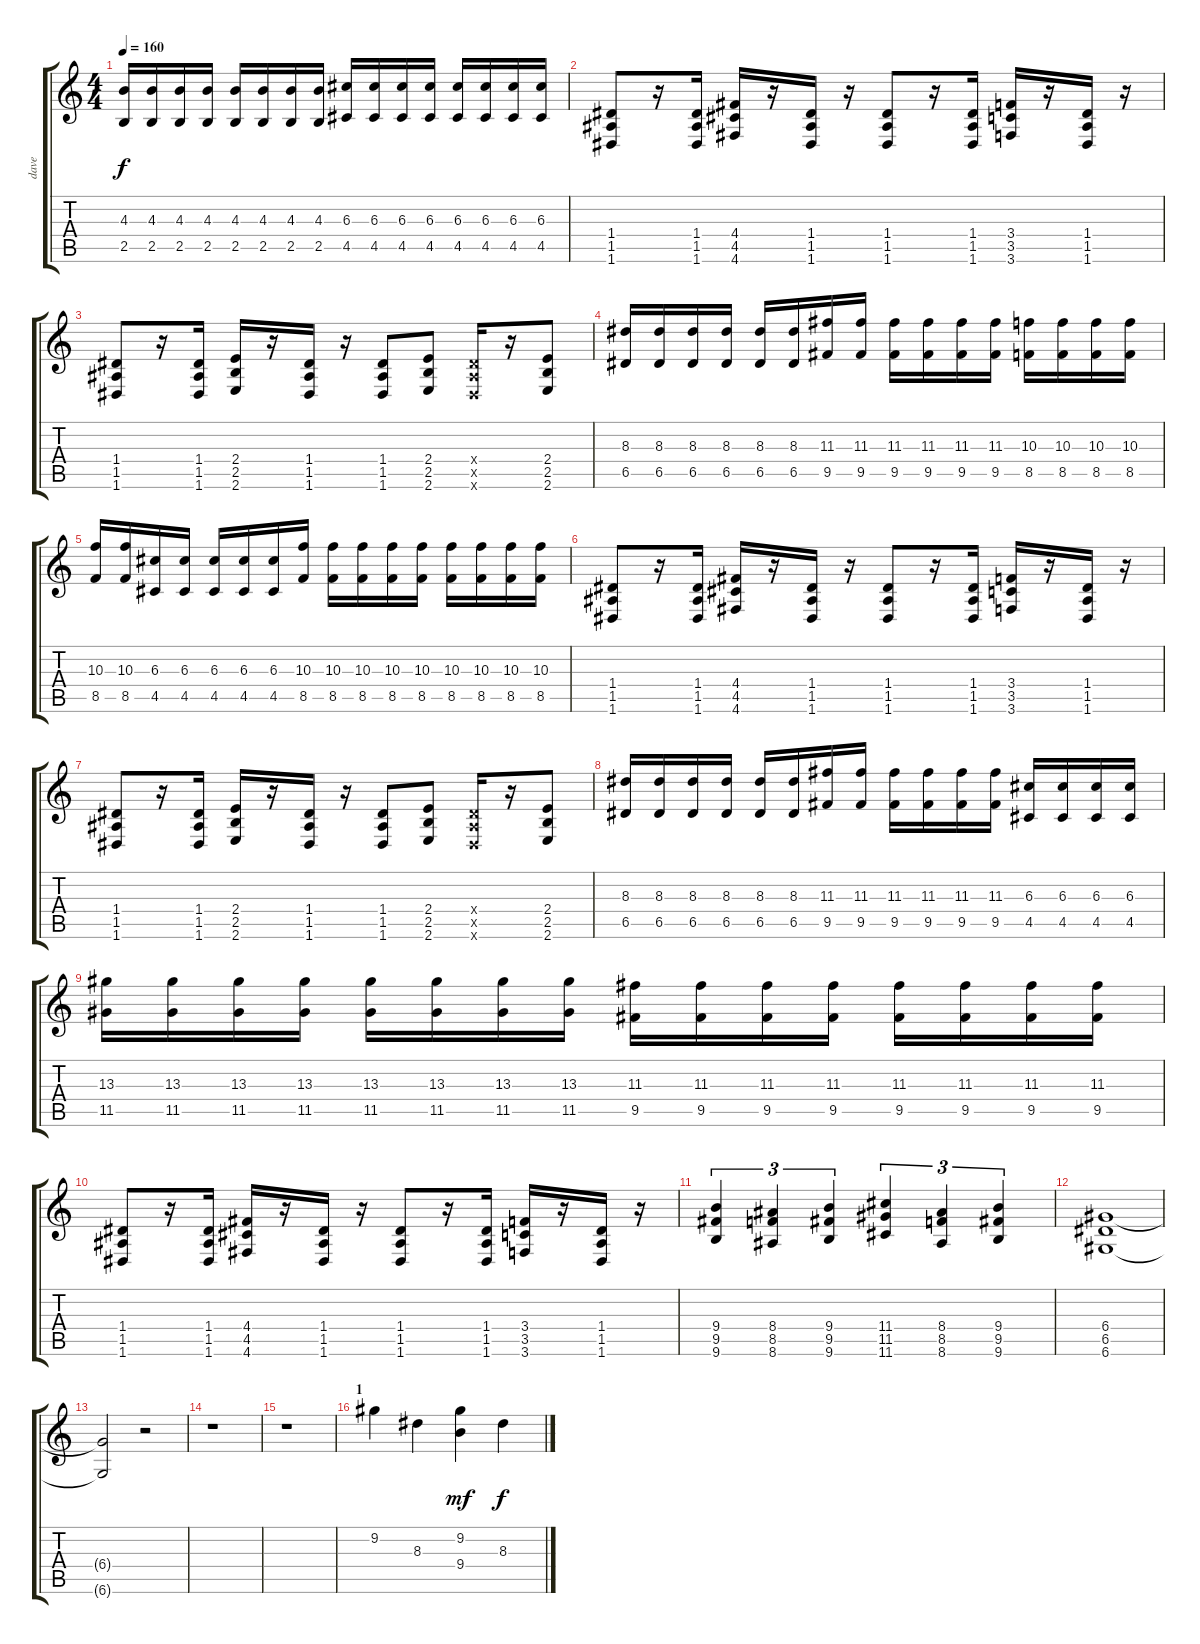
\track ("dave" "dave") {instrument distortionguitar}
\staff {score tabs}
\tuning (E4 B3 G3 D3 A2 D2) {hide}
\ts (4 4)
\tempo 160
\clef g2
\ks c
(4.3 2.5).16{dy f} (4.3 2.5).16 (4.3 2.5).16 (4.3 2.5).16 (4.3 2.5).16 (4.3 2.5).16 (4.3 2.5).16 (4.3 2.5).16 (6.3 4.5).16 (6.3 4.5).16 (6.3 4.5).16 (6.3 4.5).16 (6.3 4.5).16 (6.3 4.5).16 (6.3 4.5).16 (6.3 4.5).16 |
(1.4 1.5 1.6).8 r.16 (1.4 1.5 1.6).16 (4.4 4.5 4.6).16 r.16 (1.4 1.5 1.6).16 r.16 (1.4 1.5 1.6).8 r.16 (1.4 1.5 1.6).16 (3.4 3.5 3.6).16 r.16 (1.4 1.5 1.6).16 r.16 |
(1.4 1.5 1.6).8 r.16 (1.4 1.5 1.6).16 (2.4 2.5 2.6).16 r.16 (1.4 1.5 1.6).16 r.16 (1.4 1.5 1.6).8 (2.4 2.5 2.6).8 (1.4{x} 1.5{x} 1.6{x}).16 r.16 (2.4 2.5 2.6).8 |
(8.3 6.5).16 (8.3 6.5).16 (8.3 6.5).16 (8.3 6.5).16 (8.3 6.5).16 (8.3 6.5).16 (11.3 9.5).16 (11.3 9.5).16 (11.3 9.5).16 (11.3 9.5).16 (11.3 9.5).16 (11.3 9.5).16 (10.3 8.5).16 (10.3 8.5).16 (10.3 8.5).16 (10.3 8.5).16 |
(10.3 8.5).16 (10.3 8.5).16 (6.3 4.5).16 (6.3 4.5).16 (6.3 4.5).16 (6.3 4.5).16 (6.3 4.5).16 (10.3 8.5).16 (10.3 8.5).16 (10.3 8.5).16 (10.3 8.5).16 (10.3 8.5).16 (10.3 8.5).16 (10.3 8.5).16 (10.3 8.5).16 (10.3 8.5).16 |
(1.4 1.5 1.6).8 r.16 (1.4 1.5 1.6).16 (4.4 4.5 4.6).16 r.16 (1.4 1.5 1.6).16 r.16 (1.4 1.5 1.6).8 r.16 (1.4 1.5 1.6).16 (3.4 3.5 3.6).16 r.16 (1.4 1.5 1.6).16 r.16 |
(1.4 1.5 1.6).8 r.16 (1.4 1.5 1.6).16 (2.4 2.5 2.6).16 r.16 (1.4 1.5 1.6).16 r.16 (1.4 1.5 1.6).8 (2.4 2.5 2.6).8 (1.4{x} 1.5{x} 1.6{x}).16 r.16 (2.4 2.5 2.6).8 |
(8.3 6.5).16 (8.3 6.5).16 (8.3 6.5).16 (8.3 6.5).16 (8.3 6.5).16 (8.3 6.5).16 (11.3 9.5).16 (11.3 9.5).16 (11.3 9.5).16 (11.3 9.5).16 (11.3 9.5).16 (11.3 9.5).16 (6.3 4.5).16 (6.3 4.5).16 (6.3 4.5).16 (6.3 4.5).16 |
(13.3 11.5).16 (13.3 11.5).16 (13.3 11.5).16 (13.3 11.5).16 (13.3 11.5).16 (13.3 11.5).16 (13.3 11.5).16 (13.3 11.5).16 (11.3 9.5).16 (11.3 9.5).16 (11.3 9.5).16 (11.3 9.5).16 (11.3 9.5).16 (11.3 9.5).16 (11.3 9.5).16 (11.3 9.5).16 |
(1.4 1.5 1.6).8 r.16 (1.4 1.5 1.6).16 (4.4 4.5 4.6).16 r.16 (1.4 1.5 1.6).16 r.16 (1.4 1.5 1.6).8 r.16 (1.4 1.5 1.6).16 (3.4 3.5 3.6).16 r.16 (1.4 1.5 1.6).16 r.16 |
(9.4 9.5 9.6).4{tu (3 2)} (8.4 8.5 8.6).4{tu (3 2)} (9.4 9.5 9.6).4{tu (3 2)} (11.4 11.5 11.6).4{tu (3 2)} (8.4 8.5 8.6).4{tu (3 2)} (9.4 9.5 9.6).4{tu (3 2)} |
(6.4 6.5 6.6).1{volume 0} |
(6.4{t} 6.6{t}).2 r.2 |
r.1 |
r.1 |
\section ("" "1")
9.2.4{volume 11} 8.3.4 (9.2 9.4).4{dy mf} 8.3.4{dy f}
